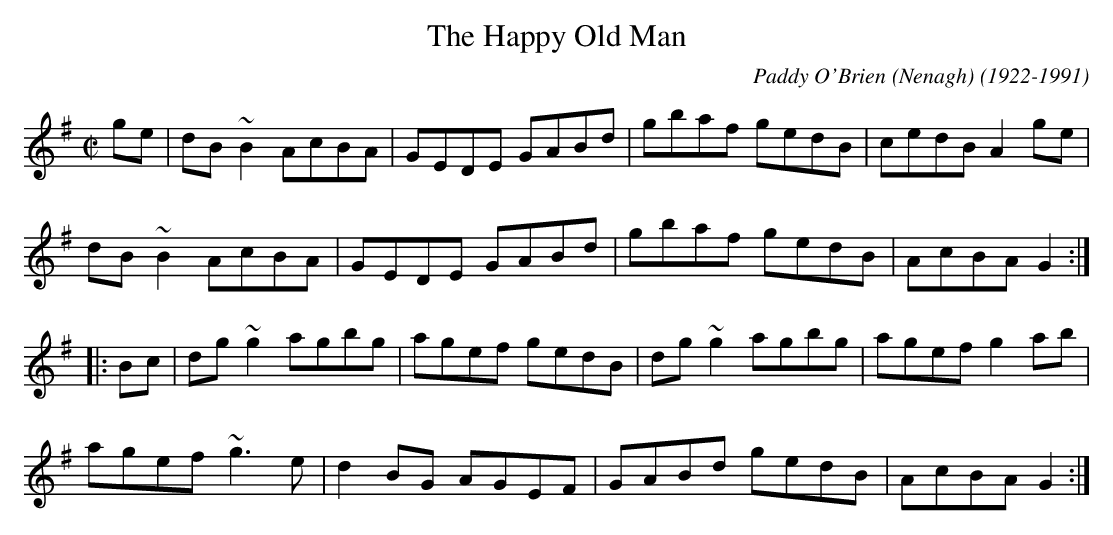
X:1
T:Happy Old Man, The
C:Paddy O'Brien (Nenagh) (1922-1991)
M:C|
K:G
ge | dB~B2 AcBA | GEDE GABd | gbaf gedB | cedB A2ge |
dB~B2 AcBA | GEDE GABd | gbaf gedB | AcBA G2 :|
|: Bc | dg~g2 agbg | agef gedB | dg~g2 agbg | agef g2ab |
agef ~g3e | d2BG AGEF | GABd gedB | AcBA G2 :|
